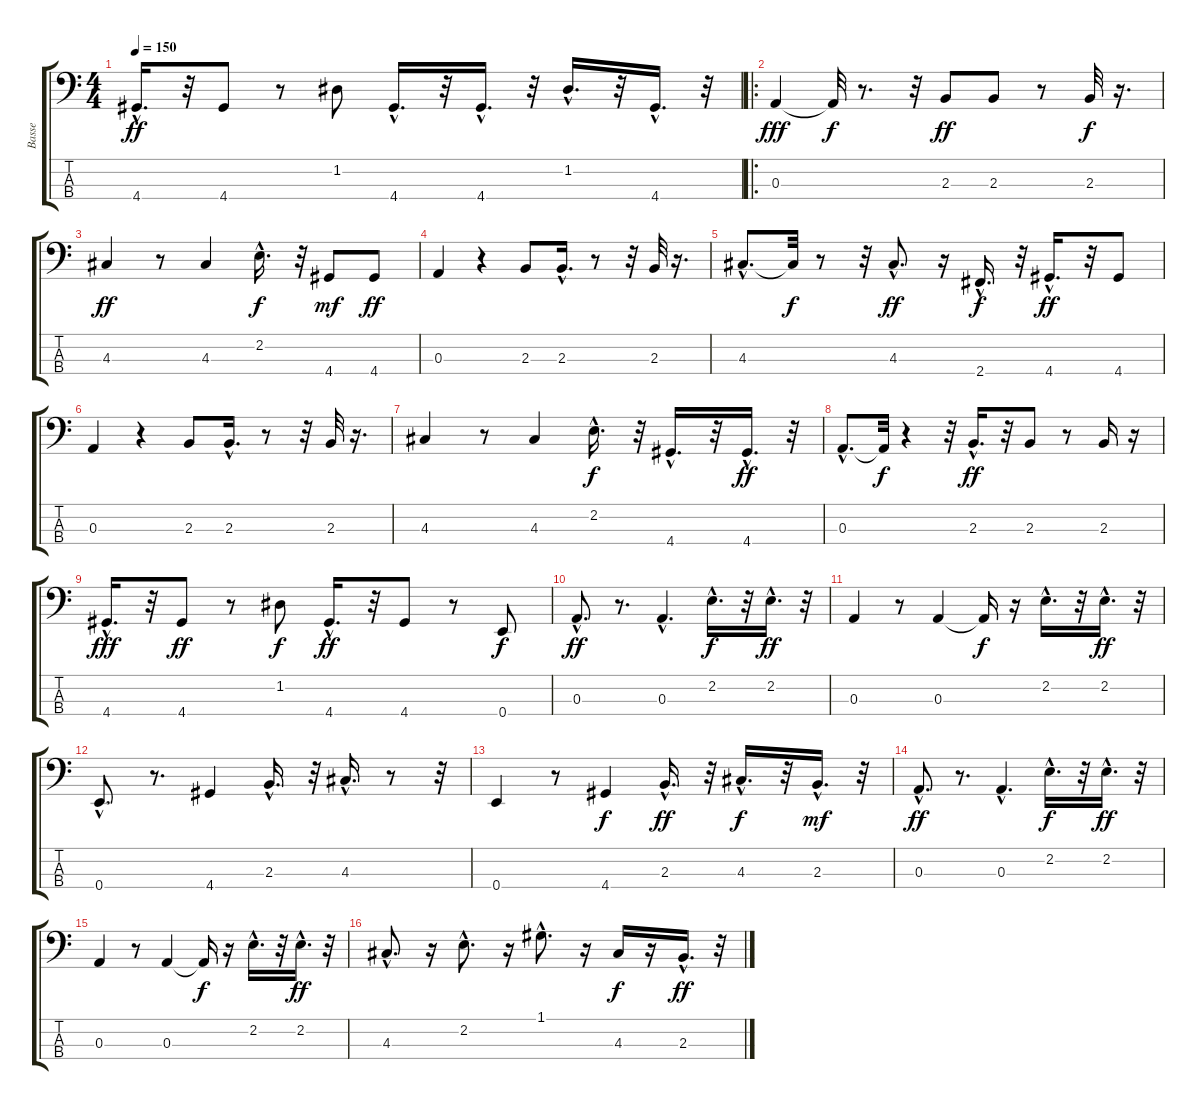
\track ("Basse" "Basse") {instrument electricbassfinger}
\staff {score tabs}
\tuning (G2 D2 A1 E1) {hide}
\ts (4 4)
\tempo 150
\clef f4
\ks c
4.4{hac}.16{d dy ff} r.32 4.4.8 r.8 1.2.8 4.4{hac}.16{d} r.32 4.4{hac}.16{d} r.32 1.2{hac}.16{d} r.32 4.4{hac}.16{d} r.32 |
\ro
0.3.4{dy fff} 0.3{t}.32{dy f} r.8{d} r.32 2.3.8{dy ff} 2.3.8 r.8 2.3.32{dy f} r.16{d} |
4.3.4{dy ff} r.8 4.3.4 2.2{hac}.16{d dy f} r.32 4.4.8{dy mf} 4.4.8{dy ff} |
0.3.4 r.4 2.3.8 2.3{hac}.16{d} r.8 r.32 2.3.32 r.16{d} |
4.3{hac}.8{d} 4.3{t}.32{dy f} r.8 r.32 4.3{hac}.8{d dy ff} r.16 2.4{hac}.16{d dy f} r.32 4.4{hac}.16{d dy ff} r.32 4.4.8 |
0.3.4 r.4 2.3.8 2.3{hac}.16{d} r.8 r.32 2.3.32 r.16{d} |
4.3.4 r.8 4.3.4 2.2{hac}.16{d dy f} r.32 4.4{hac}.16{d} r.32 4.4{hac}.16{d dy ff} r.32 |
0.3{hac}.8{d} 0.3{t}.32{dy f} r.4 r.32 2.3{hac}.16{d dy ff} r.32 2.3.8 r.8 2.3.16 r.16 |
4.4{hac}.16{d dy fff} r.32 4.4.8{dy ff} r.8 1.2.8{dy f} 4.4{hac}.16{d dy ff} r.32 4.4.8 r.8 0.4.8{dy f} |
0.3{hac}.8{d dy ff} r.8{d} 0.3{hac}.4{d} 2.2{hac}.16{d dy f} r.32 2.2{hac}.16{d dy ff} r.32 |
0.3.4 r.8 0.3.4 0.3{t}.16{dy f} r.16 2.2{hac}.16{d} r.32 2.2{hac}.16{d dy ff} r.32 |
0.4{hac}.8{d} r.8{d} 4.4.4 2.3{hac}.16{d} r.32 4.3{hac}.16{d} r.8 r.32 |
0.4.4 r.8 4.4.4{dy f} 2.3{hac}.16{d dy ff} r.32 4.3{hac}.16{d dy f} r.32 2.3{hac}.16{d dy mf} r.32 |
0.3{hac}.8{d dy ff} r.8{d} 0.3{hac}.4{d} 2.2{hac}.16{d dy f} r.32 2.2{hac}.16{d dy ff} r.32 |
0.3.4 r.8 0.3.4 0.3{t}.16{dy f} r.16 2.2{hac}.16{d} r.32 2.2{hac}.16{d dy ff} r.32 |
4.3{hac}.8{d} r.16 2.2{hac}.8{d} r.16 1.1{hac}.8{d} r.16 4.3.16{dy f} r.16 2.3{hac}.16{d dy ff} r.32
